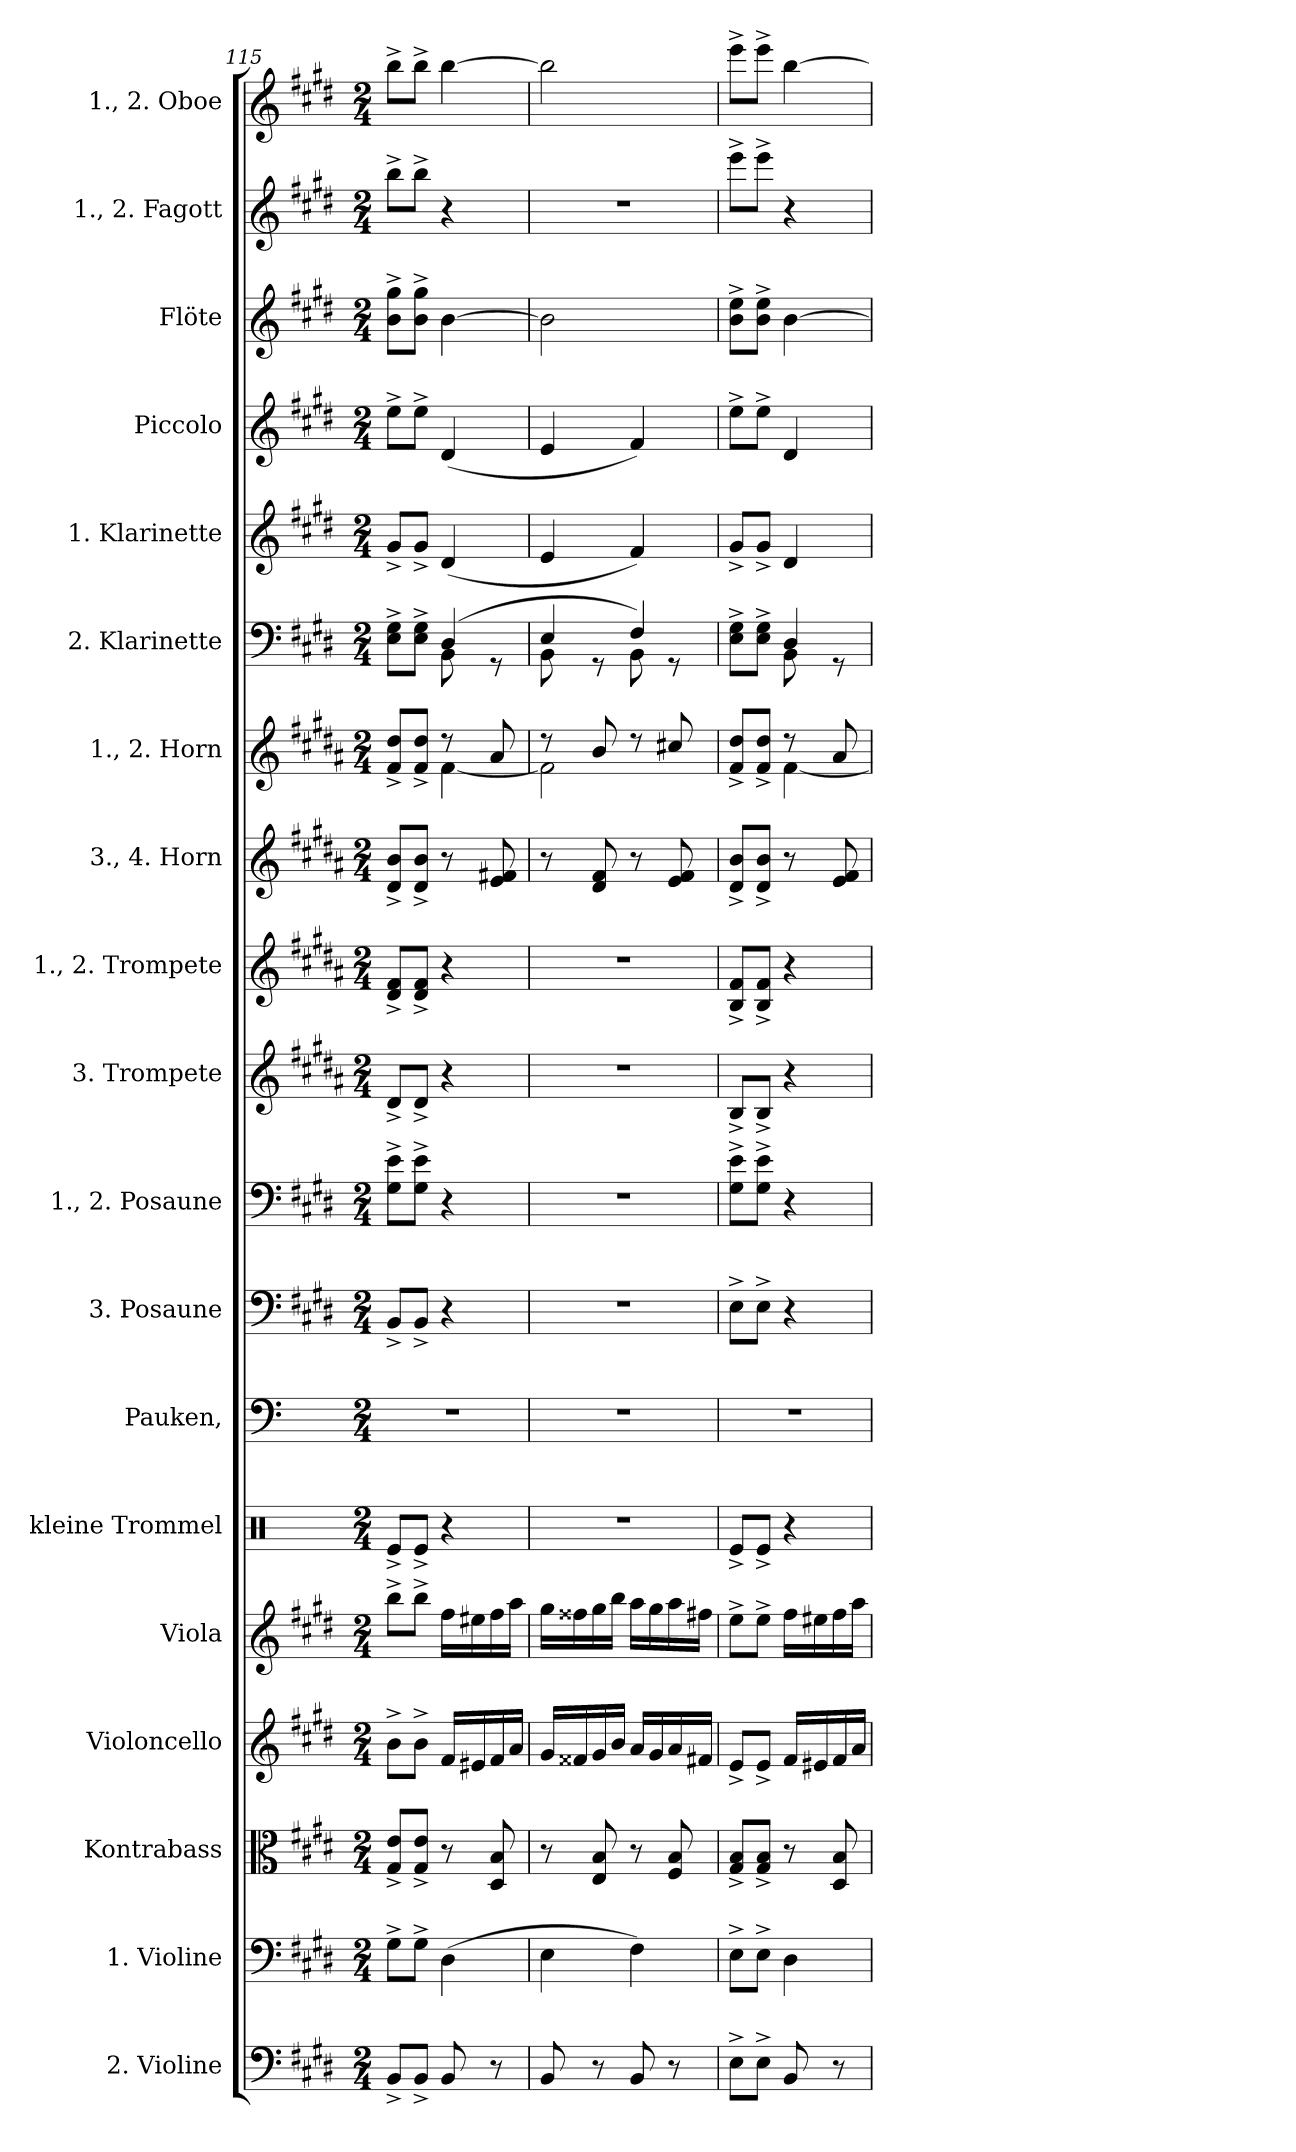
**kern	**kern	**kern	**kern	**kern	**kern	**kern	**kern	**kern	**kern	**kern	**kern	**kern	**kern	**kern	**kern	**kern	**kern	**kern
*part19	*part18	*part17	*part16	*part15	*part14	*part13	*part12	*part11	*part10	*part9	*part8	*part7	*part6	*part5	*part4	*part3	*part2	*part1
*staff19	*staff18	*staff17	*staff16	*staff15	*staff14	*staff13	*staff12	*staff11	*staff10	*staff9	*staff8	*staff7	*staff6	*staff5	*staff4	*staff3	*staff2	*staff1
*I"2. Violine	*I"1. Violine	*I"Kontrabass	*I"Violoncello	*I"Viola	*I"kleine Trommel	*I"Pauken,	*I"3. Posaune	*I"1., 2. Posaune	*I"3. Trompete	*I"1., 2. Trompete	*I"3., 4. Horn	*I"1., 2. Horn	*I"2. Klarinette	*I"1. Klarinette	*I"Piccolo	*I"Flöte	*I"1., 2. Fagott	*I"1., 2. Oboe
*I'2. Vl.	*I'1. Vl.	*I'Kb.	*I'Vc.	*I'Va.	*I'kl. Tr.	*I'Pk.,	*I'3. Pos.	*I'1., 2. Pos.	*I'3. Trp.	*I'1., 2. Trp.	*I'3., 4. Hr.	*I'1., 2.  Hr.	*I'2. Klar.	*I'1. Klar.	*I'Picc.	*I'Fl.	*I'1., 2. Fag.	*I'1., 2. Ob.
*clefF4	*clefF4	*clefC3	*clefG2	*clefG2	*clefX	*clefF4	*clefF4	*clefF4	*clefG2	*clefG2	*clefG2	*clefG2	*clefF4	*clefG2	*clefG2	*clefG2	*clefG2	*clefG2
*ITrd7c12	*	*	*	*	*	*	*	*	*ITrd-3c-5	*ITrd-3c-5	*ITrd4c7	*ITrd4c7	*	*ITrd1c2	*ITrd1c2	*	*ITrd-7c-12	*
*k[f#c#g#d#]	*k[f#c#g#d#]	*k[f#c#g#d#]	*k[f#c#g#d#]	*k[f#c#g#d#]	*k[]	*k[]	*k[f#c#g#d#]	*k[f#c#g#d#]	*k[f#c#g#d#]	*k[f#c#g#d#]	*k[f#c#g#d#]	*k[f#c#g#d#]	*k[f#c#g#d#]	*k[f#c#]	*k[f#c#]	*k[f#c#g#d#]	*k[f#c#g#d#]	*k[f#c#g#d#]
*M2/4	*M2/4	*M2/4	*M2/4	*M2/4	*M2/4	*M2/4	*M2/4	*M2/4	*M2/4	*M2/4	*M2/4	*M2/4	*M2/4	*M2/4	*M2/4	*M2/4	*M2/4	*M2/4
=115	=115	=115	=115	=115	=115	=115	=115	=115	=115	=115	=115	=115	=115	=115	=115	=115	=115	=115
*	*	*	*	*	*	*	*	*	*	*	*	*^	*^	*	*	*	*	*
8BBB^/L	8G#^\L	8G#^/ 8e^/L	8b^\L	8bb^\L	8Re^/L	2r	8BB^/L	8G#^\ 8e^\L	8g#^/L	8g#^/ 8b^/L	8G#^/ 8e^/L	8B^/ 8g#^/L	4ryy	8E^\ 8G#^\L	4ryy	8f#^/L	8dd^\L	8b^\ 8gg#^\L	8bbb^\L	8bb^\L
8BBB^/J	8G#^\J	8G#^/ 8e^/J	8b^\J	8bb^\J	8Re^/J	.	8BB^/J	8G#^\ 8e^\J	8g#^/J	8g#^/ 8b^/J	8G#^/ 8e^/J	8B^/ 8g#^/J	.	8E^\ 8G#^\J	.	8f#^/J	8dd^\J	8b^\ 8gg#^\J	8bbb^\J	8bb^\J
8BBB/	(>4D#\	8r	16f#/LL	16ff#\LL	4r	.	4r	4r	4r	4r	8r	8r	[4B\	(>4D#/	8BB\	(<4c#/	(<4c#/	[4b\	4r	[4bb\
.	.	.	16e#X/	16ee#X\	.	.	.	.	.	.	.	.	.	.	.	.	.	.	.	.
8r	.	8D#/ 8B/	16f#/	16ff#\	.	.	.	.	.	.	8A/ 8Bn/	8d#/	.	.	8r	.	.	.	.	.
.	.	.	16a/JJ	16aa\JJ	.	.	.	.	.	.	.	.	.	.	.	.	.	.	.	.
=116	=116	=116	=116	=116	=116	=116	=116	=116	=116	=116	=116	=116	=116	=116	=116	=116	=116	=116	=116	=116
8BBB/	4E\	8r	16g#/LL	16gg#\LL	2r	2r	2r	2r	2r	2r	8r	8r	2B\]	4E/	8BB\	4d/	4d/	2b\]	2r	2bb\]
.	.	.	16f##X/	16ff##X\	.	.	.	.	.	.	.	.	.	.	.	.	.	.	.	.
8r	.	8E/ 8B/	16g#/	16gg#\	.	.	.	.	.	.	8G#/ 8B/	8e/	.	.	8r	.	.	.	.	.
.	.	.	16b/JJ	16bb\JJ	.	.	.	.	.	.	.	.	.	.	.	.	.	.	.	.
8BBB/	4F#\)	8r	16a/LL	16aa\LL	.	.	.	.	.	.	8r	8r	.	4F#/)	8BB\	4e/)	4e/)	.	.	.
.	.	.	16g#/	16gg#\	.	.	.	.	.	.	.	.	.	.	.	.	.	.	.	.
8r	.	8F#/ 8B/	16a/	16aa\	.	.	.	.	.	.	8A/ 8B/	8f#X/	.	.	8r	.	.	.	.	.
.	.	.	16f#X/JJ	16ff#X\JJ	.	.	.	.	.	.	.	.	.	.	.	.	.	.	.	.
=117	=117	=117	=117	=117	=117	=117	=117	=117	=117	=117	=117	=117	=117	=117	=117	=117	=117	=117	=117	=117
8EE^\L	8E^\L	8G#^/ 8B^/L	8e^/L	8ee^\L	8Re^/L	2r	8E^\L	8G#^\ 8e^\L	8e^/L	8e^/ 8b^/L	8G#^/ 8e^/L	8B^/ 8g#^/L	4ryy	8E^\ 8G#^\L	4ryy	8f#^/L	8dd^\L	8b^\ 8ee^\L	8eeee^\L	8eee^\L
8EE^\J	8E^\J	8G#^/ 8B^/J	8e^/J	8ee^\J	8Re^/J	.	8E^\J	8G#^\ 8e^\J	8e^/J	8e^/ 8b^/J	8G#^/ 8e^/J	8B^/ 8g#^/J	.	8E^\ 8G#^\J	.	8f#^/J	8dd^\J	8b^\ 8ee^\J	8eeee^\J	8eee^\J
8BBB/	4D#\	8r	16f#/LL	16ff#\LL	4r	.	4r	4r	4r	4r	8r	8r	[4B\	4D#/	8BB\	4c#/	4c#/	[4b\	4r	[4bb\
.	.	.	16e#X/	16ee#X\	.	.	.	.	.	.	.	.	.	.	.	.	.	.	.	.
8r	.	8D#/ 8B/	16f#/	16ff#\	.	.	.	.	.	.	8A/ 8B/	8d#/	.	.	8r	.	.	.	.	.
.	.	.	16a/JJ	16aa\JJ	.	.	.	.	.	.	.	.	.	.	.	.	.	.	.	.
*	*	*	*	*	*	*	*	*	*	*	*	*v	*v	*	*	*	*	*	*	*
*	*	*	*	*	*	*	*	*	*	*	*	*	*v	*v	*	*	*	*	*
=	=	=	=	=	=	=	=	=	=	=	=	=	=	=	=	=	=	=
*-	*-	*-	*-	*-	*-	*-	*-	*-	*-	*-	*-	*-	*-	*-	*-	*-	*-	*-
